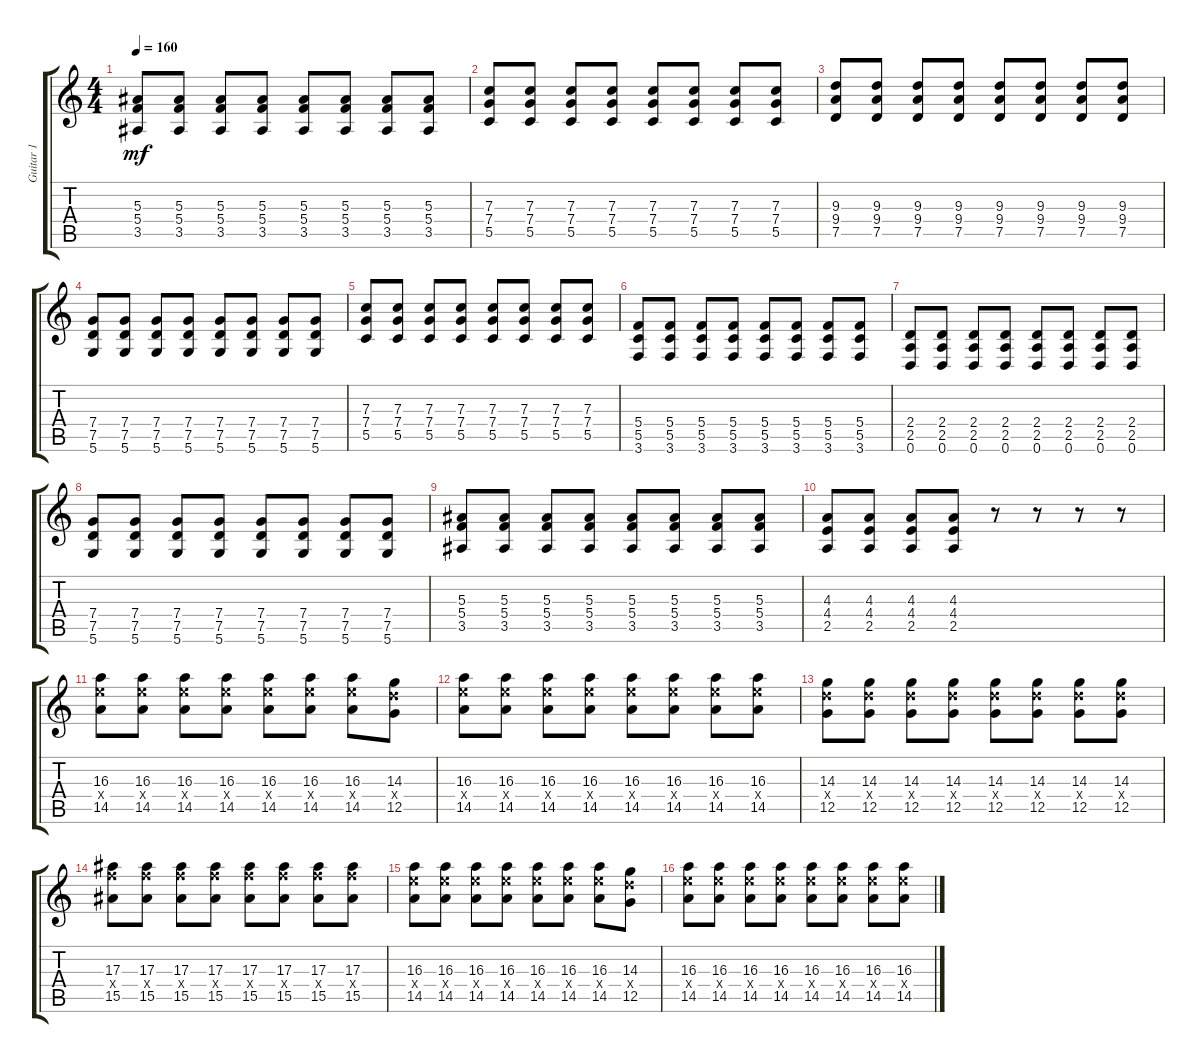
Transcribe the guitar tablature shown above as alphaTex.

\track ("Guitar 1" "Guitar 1") {instrument distortionguitar}
\staff {score tabs}
\tuning (D4 A3 F3 C3 G2 D2) {hide}
\ts (4 4)
\tempo 160
\clef g2
\ks c
(5.3 5.4 3.5).8{dy mf} (5.3 5.4 3.5).8 (5.3 5.4 3.5).8 (5.3 5.4 3.5).8 (5.3 5.4 3.5).8 (5.3 5.4 3.5).8 (5.3 5.4 3.5).8 (5.3 5.4 3.5).8 |
(7.3 7.4 5.5).8 (7.3 7.4 5.5).8 (7.3 7.4 5.5).8 (7.3 7.4 5.5).8 (7.3 7.4 5.5).8 (7.3 7.4 5.5).8 (7.3 7.4 5.5).8 (7.3 7.4 5.5).8 |
(9.3 9.4 7.5).8 (9.3 9.4 7.5).8 (9.3 9.4 7.5).8 (9.3 9.4 7.5).8 (9.3 9.4 7.5).8 (9.3 9.4 7.5).8 (9.3 9.4 7.5).8 (9.3 9.4 7.5).8 |
(7.4 7.5 5.6).8 (7.4 7.5 5.6).8 (7.4 7.5 5.6).8 (7.4 7.5 5.6).8 (7.4 7.5 5.6).8 (7.4 7.5 5.6).8 (7.4 7.5 5.6).8 (7.4 7.5 5.6).8 |
(7.3 7.4 5.5).8 (7.3 7.4 5.5).8 (7.3 7.4 5.5).8 (7.3 7.4 5.5).8 (7.3 7.4 5.5).8 (7.3 7.4 5.5).8 (7.3 7.4 5.5).8 (7.3 7.4 5.5).8 |
(5.4 5.5 3.6).8 (5.4 5.5 3.6).8 (5.4 5.5 3.6).8 (5.4 5.5 3.6).8 (5.4 5.5 3.6).8 (5.4 5.5 3.6).8 (5.4 5.5 3.6).8 (5.4 5.5 3.6).8 |
(2.4 2.5 0.6).8 (2.4 2.5 0.6).8 (2.4 2.5 0.6).8 (2.4 2.5 0.6).8 (2.4 2.5 0.6).8 (2.4 2.5 0.6).8 (2.4 2.5 0.6).8 (2.4 2.5 0.6).8 |
(7.4 7.5 5.6).8 (7.4 7.5 5.6).8 (7.4 7.5 5.6).8 (7.4 7.5 5.6).8 (7.4 7.5 5.6).8 (7.4 7.5 5.6).8 (7.4 7.5 5.6).8 (7.4 7.5 5.6).8 |
(5.3 5.4 3.5).8 (5.3 5.4 3.5).8 (5.3 5.4 3.5).8 (5.3 5.4 3.5).8 (5.3 5.4 3.5).8 (5.3 5.4 3.5).8 (5.3 5.4 3.5).8 (5.3 5.4 3.5).8 |
(4.3 4.4 2.5).8 (4.3 4.4 2.5).8 (4.3 4.4 2.5).8 (4.3 4.4 2.5).8 r.8 r.8 r.8 r.8 |
(16.3 16.4{x} 14.5).8 (16.3 16.4{x} 14.5).8 (16.3 16.4{x} 14.5).8 (16.3 16.4{x} 14.5).8 (16.3 16.4{x} 14.5).8 (16.3 16.4{x} 14.5).8 (16.3 16.4{x} 14.5).8 (14.3 14.4{x} 12.5).8 |
(16.3 16.4{x} 14.5).8 (16.3 16.4{x} 14.5).8 (16.3 16.4{x} 14.5).8 (16.3 16.4{x} 14.5).8 (16.3 16.4{x} 14.5).8 (16.3 16.4{x} 14.5).8 (16.3 16.4{x} 14.5).8 (16.3 16.4{x} 14.5).8 |
(14.3 14.4{x} 12.5).8 (14.3 14.4{x} 12.5).8 (14.3 14.4{x} 12.5).8 (14.3 14.4{x} 12.5).8 (14.3 14.4{x} 12.5).8 (14.3 14.4{x} 12.5).8 (14.3 14.4{x} 12.5).8 (14.3 14.4{x} 12.5).8 |
(17.3 17.4{x} 15.5).8 (17.3 17.4{x} 15.5).8 (17.3 17.4{x} 15.5).8 (17.3 17.4{x} 15.5).8 (17.3 17.4{x} 15.5).8 (17.3 17.4{x} 15.5).8 (17.3 17.4{x} 15.5).8 (17.3 17.4{x} 15.5).8 |
(16.3 16.4{x} 14.5).8 (16.3 16.4{x} 14.5).8 (16.3 16.4{x} 14.5).8 (16.3 16.4{x} 14.5).8 (16.3 16.4{x} 14.5).8 (16.3 16.4{x} 14.5).8 (16.3 16.4{x} 14.5).8 (14.3 14.4{x} 12.5).8 |
(16.3 16.4{x} 14.5).8 (16.3 16.4{x} 14.5).8 (16.3 16.4{x} 14.5).8 (16.3 16.4{x} 14.5).8 (16.3 16.4{x} 14.5).8 (16.3 16.4{x} 14.5).8 (16.3 16.4{x} 14.5).8 (16.3 16.4{x} 14.5).8
